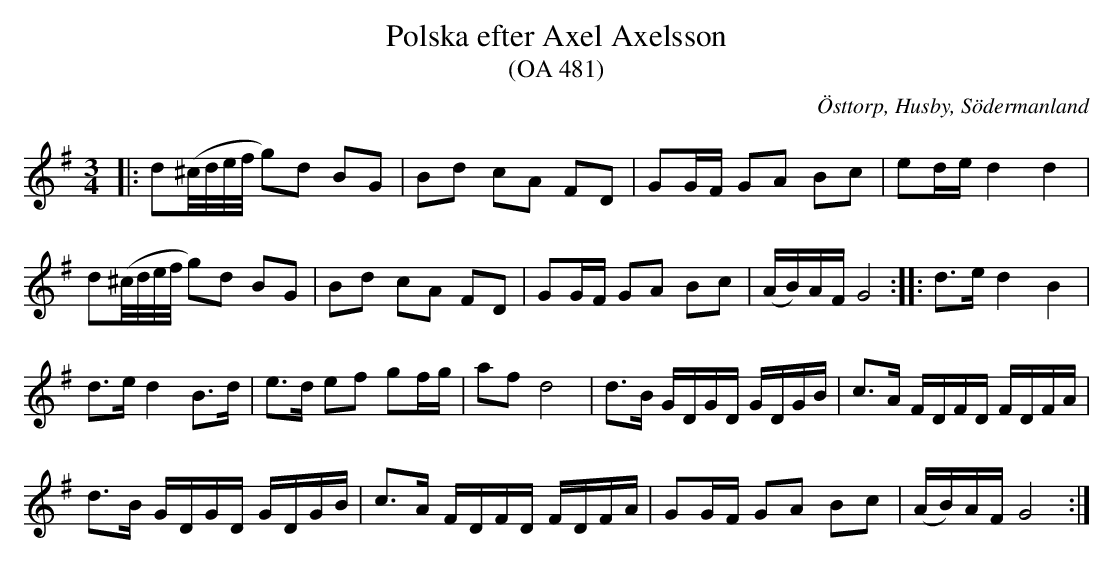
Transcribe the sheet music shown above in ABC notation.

X:1
T:Polska efter Axel Axelsson
T:(OA 481)
O:Östtorp, Husby, Södermanland
M:3/4
L:1/4
Q: 90
K:G
|:d/(^c/8d/8e/8f/8 g/)d/ B/G/ | B/d/ c/A/ F/D/ | G/G/4F/4 G/A/ B/c/ | e/d/4e/4 d d |
d/(^c/8d/8e/8f/8 g/)d/ B/G/ | B/d/ c/A/ F/D/ | G/G/4F/4 G/A/ B/c/ | (A/4B/4)A/4F/4 G2 ::  d/>e/ d B |
d/>e/ d B/>d/ | e/>d/ e/f/ g/f/4g/4 | a/f/ d2 |  d/>B/ G/4D/4G/4D/4 G/4D/4G/4B/4 | c/>A/ F/4D/4F/4D/4 F/4D/4F/4A/4 |
d/>B/ G/4D/4G/4D/4 G/4D/4G/4B/4 | c/>A/ F/4D/4F/4D/4 F/4D/4F/4A/4 |  G/G/4F/4 G/A/ B/c/ | (A/4B/4)A/4F/4 G2 :|
